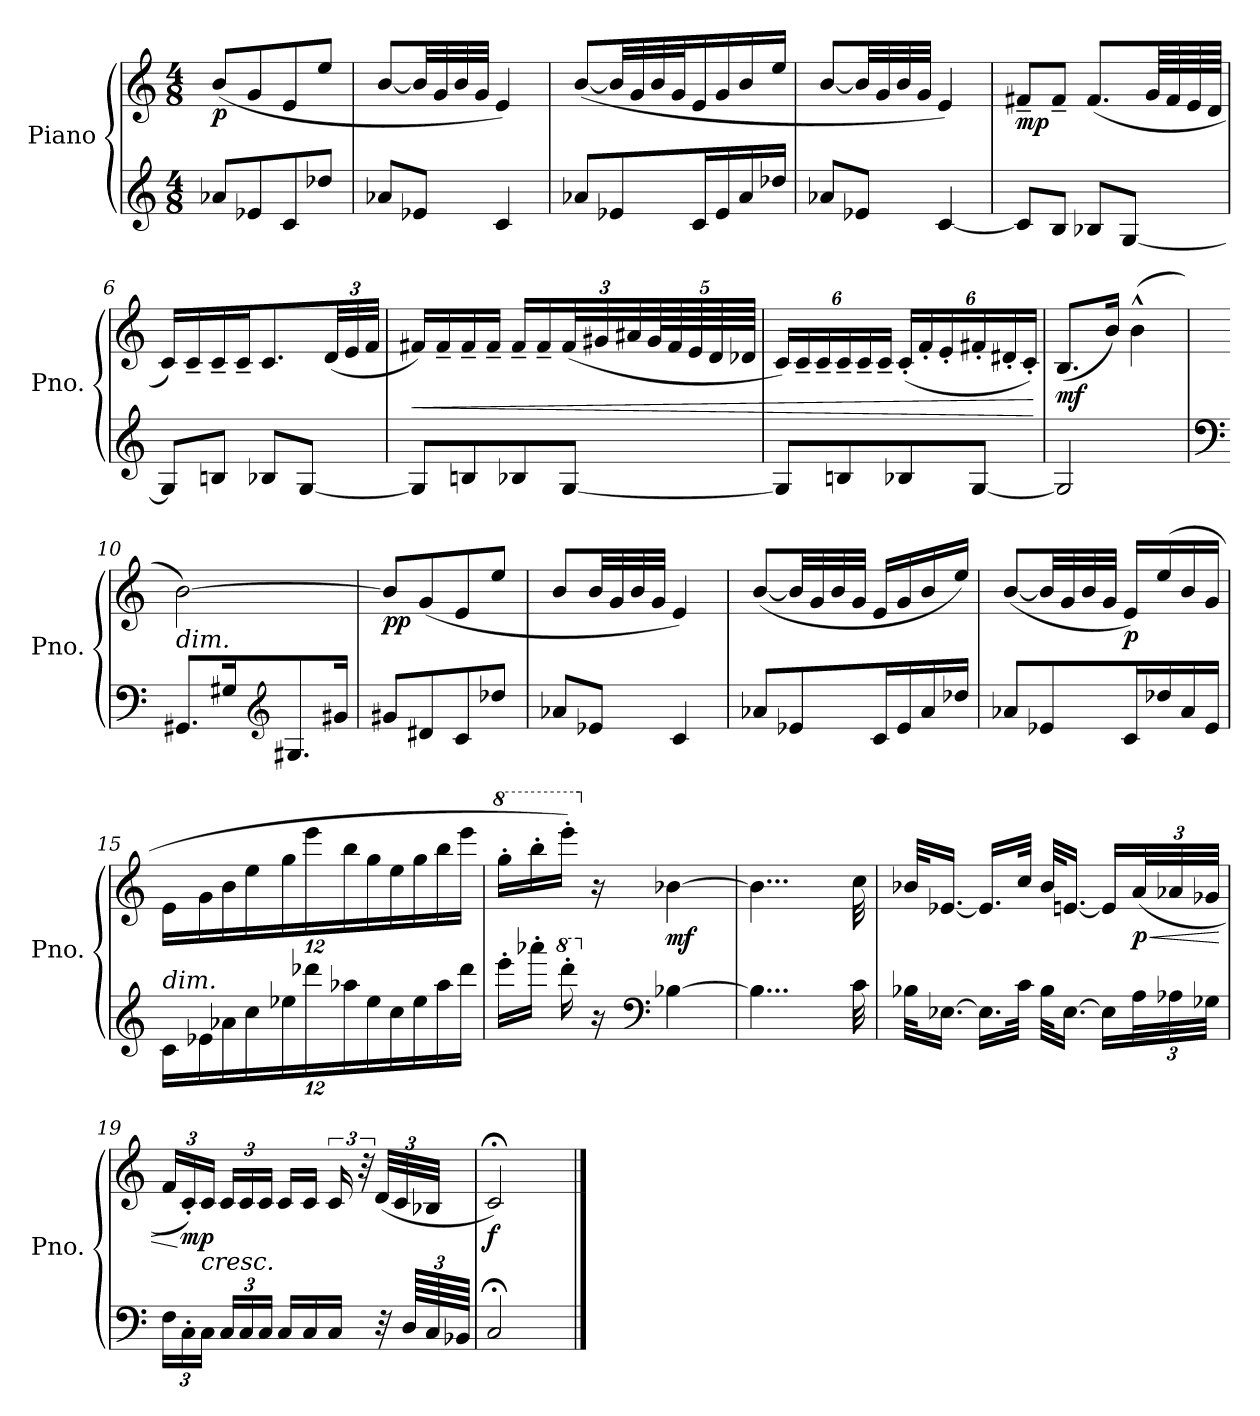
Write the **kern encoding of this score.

**kern	**kern	**dynam
*part1	*part1	*part1
*staff2	*staff1	*staff1/2
*I"Piano	*	*
*I'Pno.	*	*
*clefG2	*clefG2	*
*k[]	*k[]	*
*M4/8	*M4/8	*
*MM63	*MM63	*
=1	=1	=1
!	!	!LO:DY:b
8a-X/L	(<8b/L	p
8e-X/	8g/	.
8c/	8e/	.
8dd-X/J	8ee/J	.
=2	=2	=2
8a-X/L	[8b/L	.
8e-X/J	32b/LL]	.
.	32g/	.
.	32b/	.
.	32g/JJJ	.
4c/	4e/)	.
=3	=3	=3
8a-X/L	(<[8b/L	.
8e-X/	32b/LL]	.
.	32g/	.
.	32b/	.
.	32g/J	.
16c/L	16e/	.
16e-/	16g/	.
16a-/	16b/	.
16dd-X/JJ	16ee/JJ	.
=4	=4	=4
8a-X/L	[8b/L	.
8e-X/J	32b/LL]	.
.	32g/	.
.	32b/	.
.	32g/JJJ	.
[4c/	4e/)	.
=5	=5	=5
!	!	!LO:DY:b
8c/L]	8f#X~/L	mp
8B/J	8f#~/J	.
8B-X/L	(<8.f#/L	.
[8G/J	.	.
.	64g/LLL	.
.	64f#/	.
.	64e/	.
.	64d/JJJJ	.
!!LO:LB:g=z
=6	=6	=6
8G/L]	16c/LL)	.
.	16c~/	.
8Bn/J	16c~/	.
.	16c~/J	.
8B-X/L	8.c/	.
[8G/J	.	.
*	*Xbrackettup	*
.	(<48d/LL	.
.	48e/	.
.	48f/JJJ	.
=7	=7	=7
!	!	!LO:HP:b
8G/L]	16f#X/LL)	<
.	16f#~/	.
8Bn/	16f#~/	.
.	16f#~/JJ	.
8B-X/	16f#~/LL	.
.	16f#~/	.
[8G/J	(<48f#/L	.
.	48g#X/	.
.	48a#X/	.
.	80g#/L	.
.	80f#/	.
.	80e/	.
.	80d/	.
.	80d-X/JJJJ	.
=8	=8	=8
8G/L]	24c/LL)	.
.	24c~/	.
.	24c~/	.
8Bni/	24c~/	.
.	24c~/	.
.	24c~/JJ	.
8B-X/	(<24c'/LL	.
.	24f'/	.
.	24e'/	.
[8G/J	24f#X'/	.
.	24d#X'/	.
.	24c'/JJ)	.
.	.	[
!!LO:LB:g=z
=9	=9	=9
!	!	!LO:DY:b
2G/]	(<8.B/L	mf
.	16b/Jk)	.
.	(>4b^^\	.
=10	=10	=10
*clefF4	*	*
!	!LO:TX:b:i:t=dim.	!
8.GG#X/L	[2b\)	.
16G#X/K	.	.
*clefG2	*	*
8.G#X/	.	.
16g#X/Jk	.	.
=11	=11	=11
!	!	!LO:DY:b
8g#X/L	8b/L]	pp
8d#X/	(<8g/	.
8c/	8e/	.
8dd-X/J	8ee/J	.
=12	=12	=12
8a-X/L	8b/L	.
8e-X/J	32b/LL	.
.	32g/	.
.	32b/	.
.	32g/JJJ	.
4c/	4e/)	.
=13	=13	=13
8a-X/L	(<[8b/L	.
8e-X/	32b/LL]	.
.	32g/	.
.	32b/	.
.	32g/JJJ	.
16c/L	16e/LL	.
16e-/	16g/	.
16a-/	16b/	.
16dd-X/JJ	16ee/JJ)	.
!!LO:LB:g=z
=14	=14	=14
8a-X/L	(<[8b/L	.
8e-X/	32b/LL]	.
.	32g/	.
.	32b/	.
.	32g/JJJ	.
!	!	!LO:DY:b
16c/L	16e/LL)	p
16dd-X/	(>16ee/	.
16a-/	16b/	.
16e-/JJ	16g/JJ	.
=15	=15	=15
*Xbrackettup	*	*
!LO:TX:a:i:t=dim.	!	!
24c\LL	24e\LL	.
24e-X\	24g\	.
24a-X\	24b\	.
24cc\	24ee\	.
24ee-X\	24gg\	.
24ddd-X\	24eee\	.
24aa-X\	24bb\	.
24ee-\	24gg\	.
24cc\	24ee\	.
24ee-\	24gg\	.
24aa-\	24bb\	.
24ddd-\JJ	24eee\JJ	.
=16	=16	=16
*	*8va	*
16eee'\LL	16ggg'\LL	.
16aaa-X'\JJ	16bbb'\	.
*8va	*	*
16dddd'\	16eeee'\JJ)	.
*X8va	*	*
*	*X8va	*
16r	16r	.
*clefF4	*	*
!	!	!LO:DY:b
[4B-X\	[4b-X\	mf
=17	=17	=17
4...B-\]	4...b-\]	.
32c\	32cc\	.
!!LO:LB:g=z
=18	=18	=18
32B-X\KLL	32b-X/KLL	.
[16.E-X\JJ	[16.e-X/JJ	.
16.E-\LL]	16.e-/LL]	.
32c\JJk	32cc/JJk	.
32B-\KLL	32b-/KLL	.
[16.E-\JJ	[16.en/JJ	.
16E-\LL]	16e/LL]	.
!	!	!LO:HP:b
!	!	!LO:DY:n=1:b
48A\L	(<48a/L	< p
48A-X\	48a-X/	.
48G-X\JJJ	48g-X/JJJ	.
=19	=19	=19
24F\LL	24f/LL	.
!	!	!LO:DY:n=1:b
24C'\	24c'/)	[ mp
!	!LO:TX:b:i:t=cresc.	!
24C\JJ	24c/JJ	.
24C/LL	24c/LL	.
24C/	24c/	.
24C/JJ	24c/JJ	.
16C/LL	16c/LL	.
16C/	16c/JJ	.
*	*brackettup	*
16C/JJ	24c/	.
.	48r	.
*	*Xbrackettup	*
32r	(<48d/LLL	.
.	48c/	.
96D/LLLL	.	.
96C/	48B-X/JJJ	.
96BB-X/JJJJ	.	.
=20	=20	=20
!	!	!LO:DY:b
2C;/	2c;</)	f
==	==	==
*-	*-	*-
